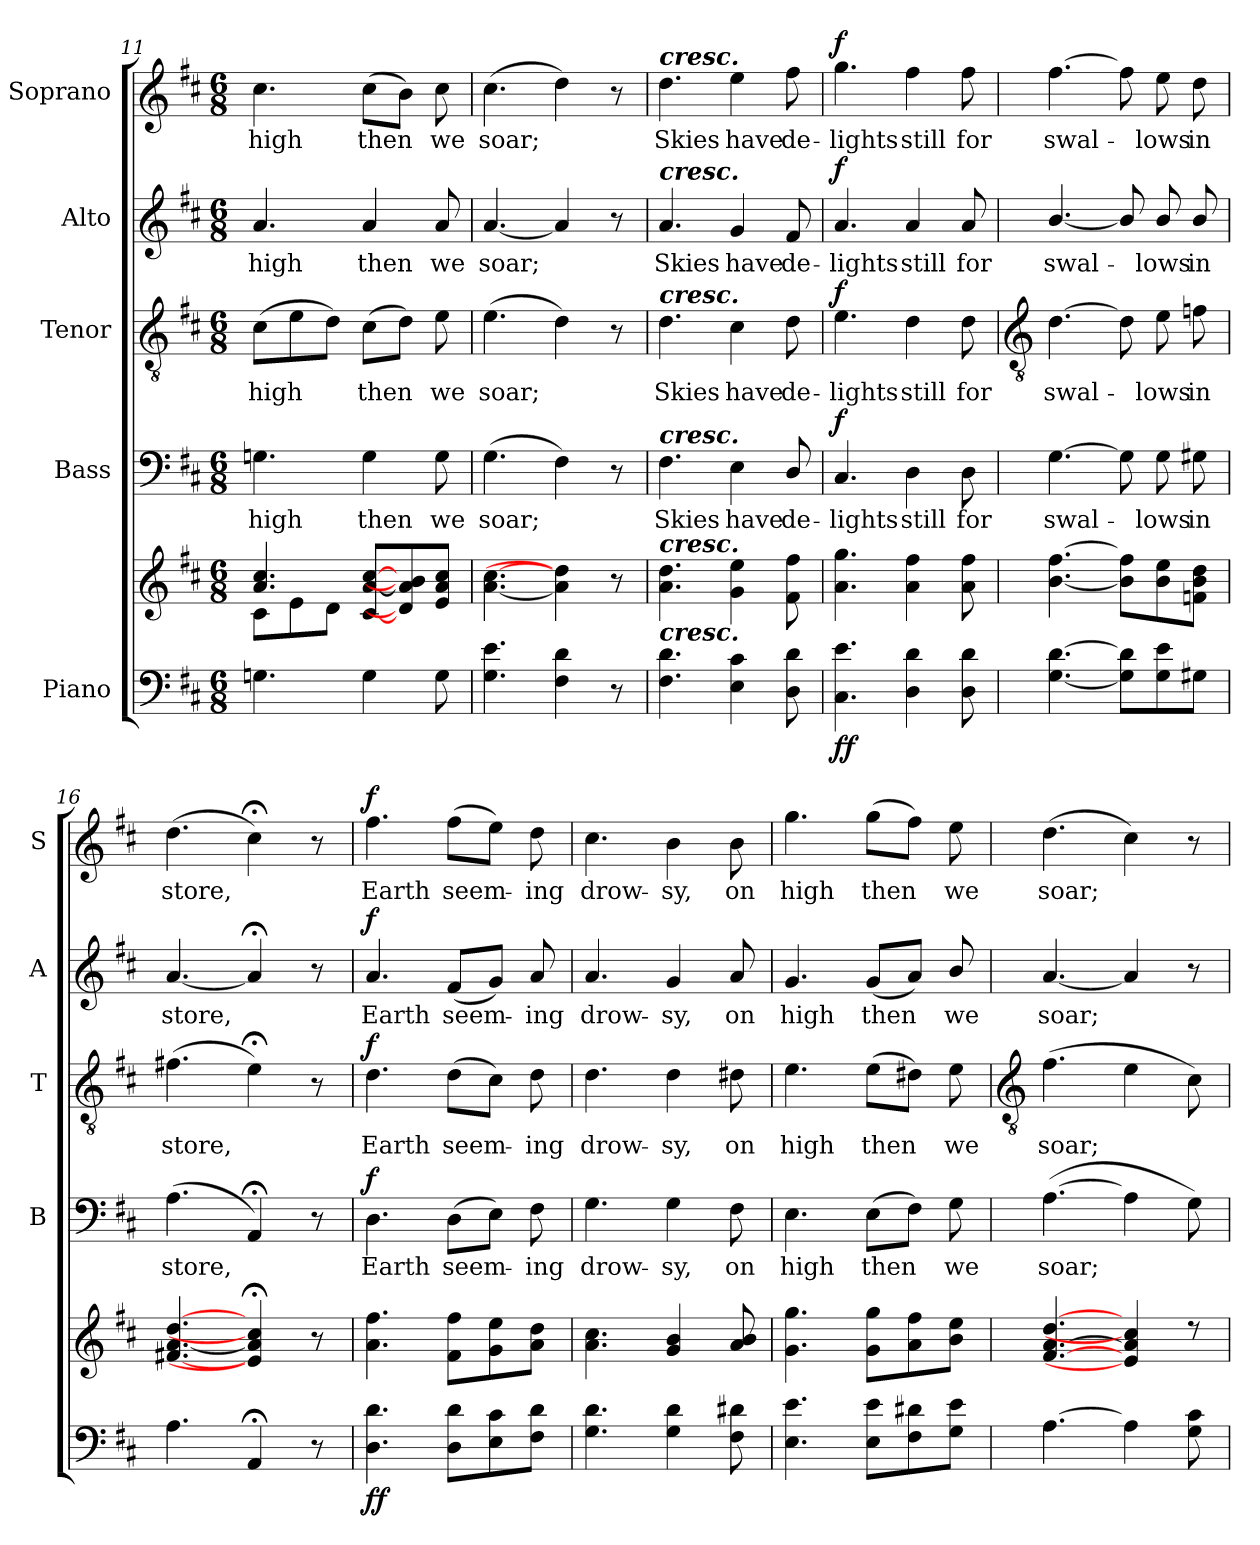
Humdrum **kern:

**kern	**kern	**dynam	**kern	**text	**dynam	**kern	**text	**dynam	**kern	**text	**dynam	**kern	**text	**dynam
*part5	*part5	*part5	*part4	*part4	*part4	*part3	*part3	*part3	*part2	*part2	*part2	*part1	*part1	*part1
*staff6	*staff5	*staff5/6	*staff4	*staff4	*staff4	*staff3	*staff3	*staff3	*staff2	*staff2	*staff2	*staff1	*staff1	*staff1
*I"Piano	*	*	*I"Bass	*	*	*I"Tenor	*	*	*I"Alto	*	*	*I"Soprano	*	*
*	*	*	*I'B	*	*	*I'T	*	*	*I'A	*	*	*I'S	*	*
*clefF4	*clefG2	*	*clefF4	*	*	*clefGv2	*	*	*clefG2	*	*	*clefG2	*	*
*k[f#c#]	*k[f#c#]	*	*k[f#c#]	*	*	*k[f#c#]	*	*	*k[f#c#]	*	*	*k[f#c#]	*	*
*D:	*D:	*	*D:	*	*	*D:	*	*	*D:	*	*	*D:	*	*
*M6/8	*M6/8	*	*M6/8	*	*	*M6/8	*	*	*M6/8	*	*	*M6/8	*	*
=11	=11	=11	=11	=11	=11	=11	=11	=11	=11	=11	=11	=11	=11	=11
*	*^	*	*	*	*	*	*	*	*	*	*	*	*	*
!	!	!	!	!	!LO:LY:b	!	!	!LO:LY:b	!	!	!LO:LY:b	!	!	!LO:LY:b	!
4.Gn	4.a/ 4.cc#/	8c#\L	.	4.Gn	high	.	(>8c#L	high	.	4.a	high	.	4.cc#	high	.
.	.	8e\	.	.	.	.	8e	.	.	.	.	.	.	.	.
.	.	8d\J	.	.	.	.	8dJ)	.	.	.	.	.	.	.	.
!	!	!	!	!	!LO:LY:b	!	!	!LO:LY:b	!	!	!LO:LY:b	!	!	!LO:LY:b	!
4G	[8c# [8a [8cc#L	4.ryy	.	4G	then	.	(>8c#L	then	.	4a	then	.	(>8cc#L	then	.
.	8d] 8a] 8b]	.	.	.	.	.	8dJ)	.	.	.	.	.	8bJ)	.	.
!	!	!	!	!	!LO:LY:b	!	!	!LO:LY:b	!	!	!LO:LY:b	!	!	!LO:LY:b	!
8G	8e 8a 8cc#J	.	.	8G	we	.	8e	we	.	8a	we	.	8cc#	we	.
*	*v	*v	*	*	*	*	*	*	*	*	*	*	*	*	*
=12	=12	=12	=12	=12	=12	=12	=12	=12	=12	=12	=12	=12	=12	=12
!	!	!	!	!LO:LY:b	!	!	!LO:LY:b	!	!	!LO:LY:b	!	!	!LO:LY:b	!
4.G 4.e	[4.a [4.cc#	.	(>4.G	soar;	.	(>4.e	soar;	.	[4.a	soar;	.	(>4.cc#	soar;	.
4F# 4d	4a] 4dd]	.	4F#)	.	.	4d)	.	.	4a]	.	.	4dd)	.	.
8r	8r	.	8r	.	.	8r	.	.	8r	.	.	8r	.	.
=13	=13	=13	=13	=13	=13	=13	=13	=13	=13	=13	=13	=13	=13	=13
!	!	!	!	!	!	!	!	!	!	!	!	!LO:TX:a:Bi:t=cresc.	!	!
!	!	!	!	!	!	!	!	!	!LO:TX:a:Bi:t=cresc.	!	!	!	!	!
!	!	!	!	!	!	!LO:TX:a:Bi:t=cresc.	!	!	!	!	!	!	!	!
!	!	!	!LO:TX:a:Bi:t=cresc.	!	!	!	!	!	!	!	!	!	!	!
!	!LO:TX:a:Bi:t=cresc.	!	!	!	!	!	!	!	!	!	!	!	!	!
!LO:TX:a:Bi:t=cresc.	!	!	!	!	!	!	!	!	!	!	!	!	!	!
!	!	!	!	!LO:LY:b	!	!	!LO:LY:b	!	!	!LO:LY:b	!	!	!LO:LY:b	!
4.F# 4.d	4.a 4.dd	.	4.F#	Skies	.	4.d	Skies	.	4.a	Skies	.	4.dd	Skies	.
!	!	!	!	!LO:LY:b	!	!	!LO:LY:b	!	!	!LO:LY:b	!	!	!LO:LY:b	!
4E 4c#	4g 4ee	.	4E	have	.	4c#	have	.	4g	have	.	4ee	have	.
!	!	!	!	!LO:LY:b	!	!	!LO:LY:b	!	!	!LO:LY:b	!	!	!LO:LY:b	!
8D\ 8d\	8f# 8ff#	.	8D/	de-	.	8d	de-	.	8f#	de-	.	8ff#	de-	.
=14	=14	=14	=14	=14	=14	=14	=14	=14	=14	=14	=14	=14	=14	=14
!	!	!LO:DY:b=2	!	!LO:LY:b	!	!	!LO:LY:b	!	!	!LO:LY:b	!	!	!LO:LY:b	!
!	!	!LO:DY:n=1:b	!	!	!LO:DY:b	!	!	!LO:DY:b	!	!	!LO:DY:b	!	!	!LO:DY:b
4.C# 4.e	4.a 4.gg	f f	4.C#	lights	f	4.e	lights	f	4.a	lights	f	4.gg	lights	f
!	!	!	!	!LO:LY:b	!	!	!LO:LY:b	!	!	!LO:LY:b	!	!	!LO:LY:b	!
4D 4d	4a 4ff#	.	4D	still	.	4d	still	.	4a	still	.	4ff#	still	.
!	!	!	!	!LO:LY:b	!	!	!LO:LY:b	!	!	!LO:LY:b	!	!	!LO:LY:b	!
8D 8d	8a 8ff#	.	8D	for	.	8d	for	.	8a	for	.	8ff#	for	.
!!LO:LB:g=z
=15	=15	=15	=15	=15	=15	=15	=15	=15	=15	=15	=15	=15	=15	=15
*	*	*	*	*	*	*clefGv2	*	*	*	*	*	*	*	*
!	!	!	!	!LO:LY:b	!	!	!LO:LY:b	!	!	!LO:LY:b	!	!	!LO:LY:b	!
[4.G [4.d	[4.b [4.ff#	.	[4.G	swal-	.	[4.d	swal-	.	[4.b/	swal-	.	[4.ff#	swal-	.
8G] 8d]L	8b] 8ff#]L	.	8G]	.	.	8d]	.	.	8b/]	.	.	8ff#]	.	.
!	!	!	!	!LO:LY:b	!	!	!LO:LY:b	!	!	!LO:LY:b	!	!	!LO:LY:b	!
8G 8e	8b 8ee	.	8G	lows	.	8e	lows	.	8b/	lows	.	8ee	lows	.
!	!	!	!	!LO:LY:b	!	!	!LO:LY:b	!	!	!LO:LY:b	!	!	!LO:LY:b	!
8G#XJ	8fn 8b 8ddJ	.	8G#X	in	.	8fn	in	.	8b/	in	.	8dd	in	.
=16	=16	=16	=16	=16	=16	=16	=16	=16	=16	=16	=16	=16	=16	=16
!	!	!	!	!LO:LY:b	!	!	!LO:LY:b	!	!	!LO:LY:b	!	!	!LO:LY:b	!
4.A	[4.f#X [4.a [4.dd	.	(4.A	store,	.	(>4.f#X	store,	.	[4.a	store,	.	(>4.dd	store,	.
4AA;<	4e];< 4a];< 4cc#];<	.	4AA;<)	.	.	4e;<)	.	.	4a;<]	.	.	4cc#;<)	.	.
8r	8r	.	8r	.	.	8r	.	.	8r	.	.	8r	.	.
=17	=17	=17	=17	=17	=17	=17	=17	=17	=17	=17	=17	=17	=17	=17
!	!	!LO:DY:b=2	!	!LO:LY:b	!	!	!LO:LY:b	!	!	!LO:LY:b	!	!	!LO:LY:b	!
!	!	!LO:DY:n=1:b	!	!	!LO:DY:b	!	!	!LO:DY:b	!	!	!LO:DY:b	!	!	!LO:DY:b
4.D 4.d	4.a 4.ff#	f f	4.D	Earth	f	4.d	Earth	f	4.a	Earth	f	4.ff#	Earth	f
!	!	!	!	!LO:LY:b	!	!	!LO:LY:b	!	!	!LO:LY:b	!	!	!LO:LY:b	!
8D 8dL	8f# 8ff#L	.	(>8DL	seem-	.	(>8dL	seem-	.	(<8f#L	seem-	.	(>8ff#L	seem-	.
8E 8c#	8g 8ee	.	8EJ)	.	.	8c#J)	.	.	8gJ)	.	.	8eeJ)	.	.
!	!	!	!	!LO:LY:b	!	!	!LO:LY:b	!	!	!LO:LY:b	!	!	!LO:LY:b	!
8F# 8dJ	8a 8ddJ	.	8F#	ing	.	8d	ing	.	8a	ing	.	8dd	ing	.
=18	=18	=18	=18	=18	=18	=18	=18	=18	=18	=18	=18	=18	=18	=18
!	!	!	!	!LO:LY:b	!	!	!LO:LY:b	!	!	!LO:LY:b	!	!	!LO:LY:b	!
4.G 4.d	4.a 4.cc#	.	4.G	drow-	.	4.d	drow-	.	4.a	drow-	.	4.cc#	drow-	.
!	!	!	!	!LO:LY:b	!	!	!LO:LY:b	!	!	!LO:LY:b	!	!	!LO:LY:b	!
4G 4d	4g 4b	.	4G	-sy,	.	4d	-sy,	.	4g	-sy,	.	4b	-sy,	.
!	!	!	!	!LO:LY:b	!	!	!LO:LY:b	!	!	!LO:LY:b	!	!	!LO:LY:b	!
8F# 8d#X	8a 8b	.	8F#	on	.	8d#X	on	.	8a	on	.	8b	on	.
=19	=19	=19	=19	=19	=19	=19	=19	=19	=19	=19	=19	=19	=19	=19
!	!	!	!	!LO:LY:b	!	!	!LO:LY:b	!	!	!LO:LY:b	!	!	!LO:LY:b	!
4.E 4.e	4.g 4.gg	.	4.E	high	.	4.e	high	.	4.g	high	.	4.gg	high	.
!	!	!	!	!LO:LY:b	!	!	!LO:LY:b	!	!	!LO:LY:b	!	!	!LO:LY:b	!
8E 8eL	8g 8ggL	.	(>8EL	then	.	(>8eL	then	.	(<8gL	then	.	(>8ggL	then	.
8F# 8d#X	8a 8ff#	.	8F#J)	.	.	8d#XJ)	.	.	8aJ)	.	.	8ff#J)	.	.
!	!	!	!	!LO:LY:b	!	!	!LO:LY:b	!	!	!LO:LY:b	!	!	!LO:LY:b	!
8G 8eJ	8b 8eeJ	.	8G	we	.	8e	we	.	8b/	we	.	8ee	we	.
!!LO:LB:g=z
=20	=20	=20	=20	=20	=20	=20	=20	=20	=20	=20	=20	=20	=20	=20
*	*	*	*	*	*	*clefGv2	*	*	*	*	*	*	*	*
*	*^	*	*	*	*	*	*	*	*	*	*	*	*	*
!	!	!LO:N:vis=1	!	!	!LO:LY:b	!	!	!LO:LY:b	!	!	!LO:LY:b	!	!	!LO:LY:b	!
[4.A	[4.f# [4.a [4.dd	2.ryy	.	(>[4.A	soar;	.	(>4.f#	soar;	.	[4.a	soar;	.	(>4.dd	soar;	.
4A]	4e] 4a] 4cc#]	.	.	4A]	.	.	4e	.	.	4a]	.	.	4cc#)	.	.
8G 8c#	8r	.	.	8G)	.	.	8c#)	.	.	8r	.	.	8r	.	.
*	*v	*v	*	*	*	*	*	*	*	*	*	*	*	*	*
=	=	=	=	=	=	=	=	=	=	=	=	=	=	=
*-	*-	*-	*-	*-	*-	*-	*-	*-	*-	*-	*-	*-	*-	*-
